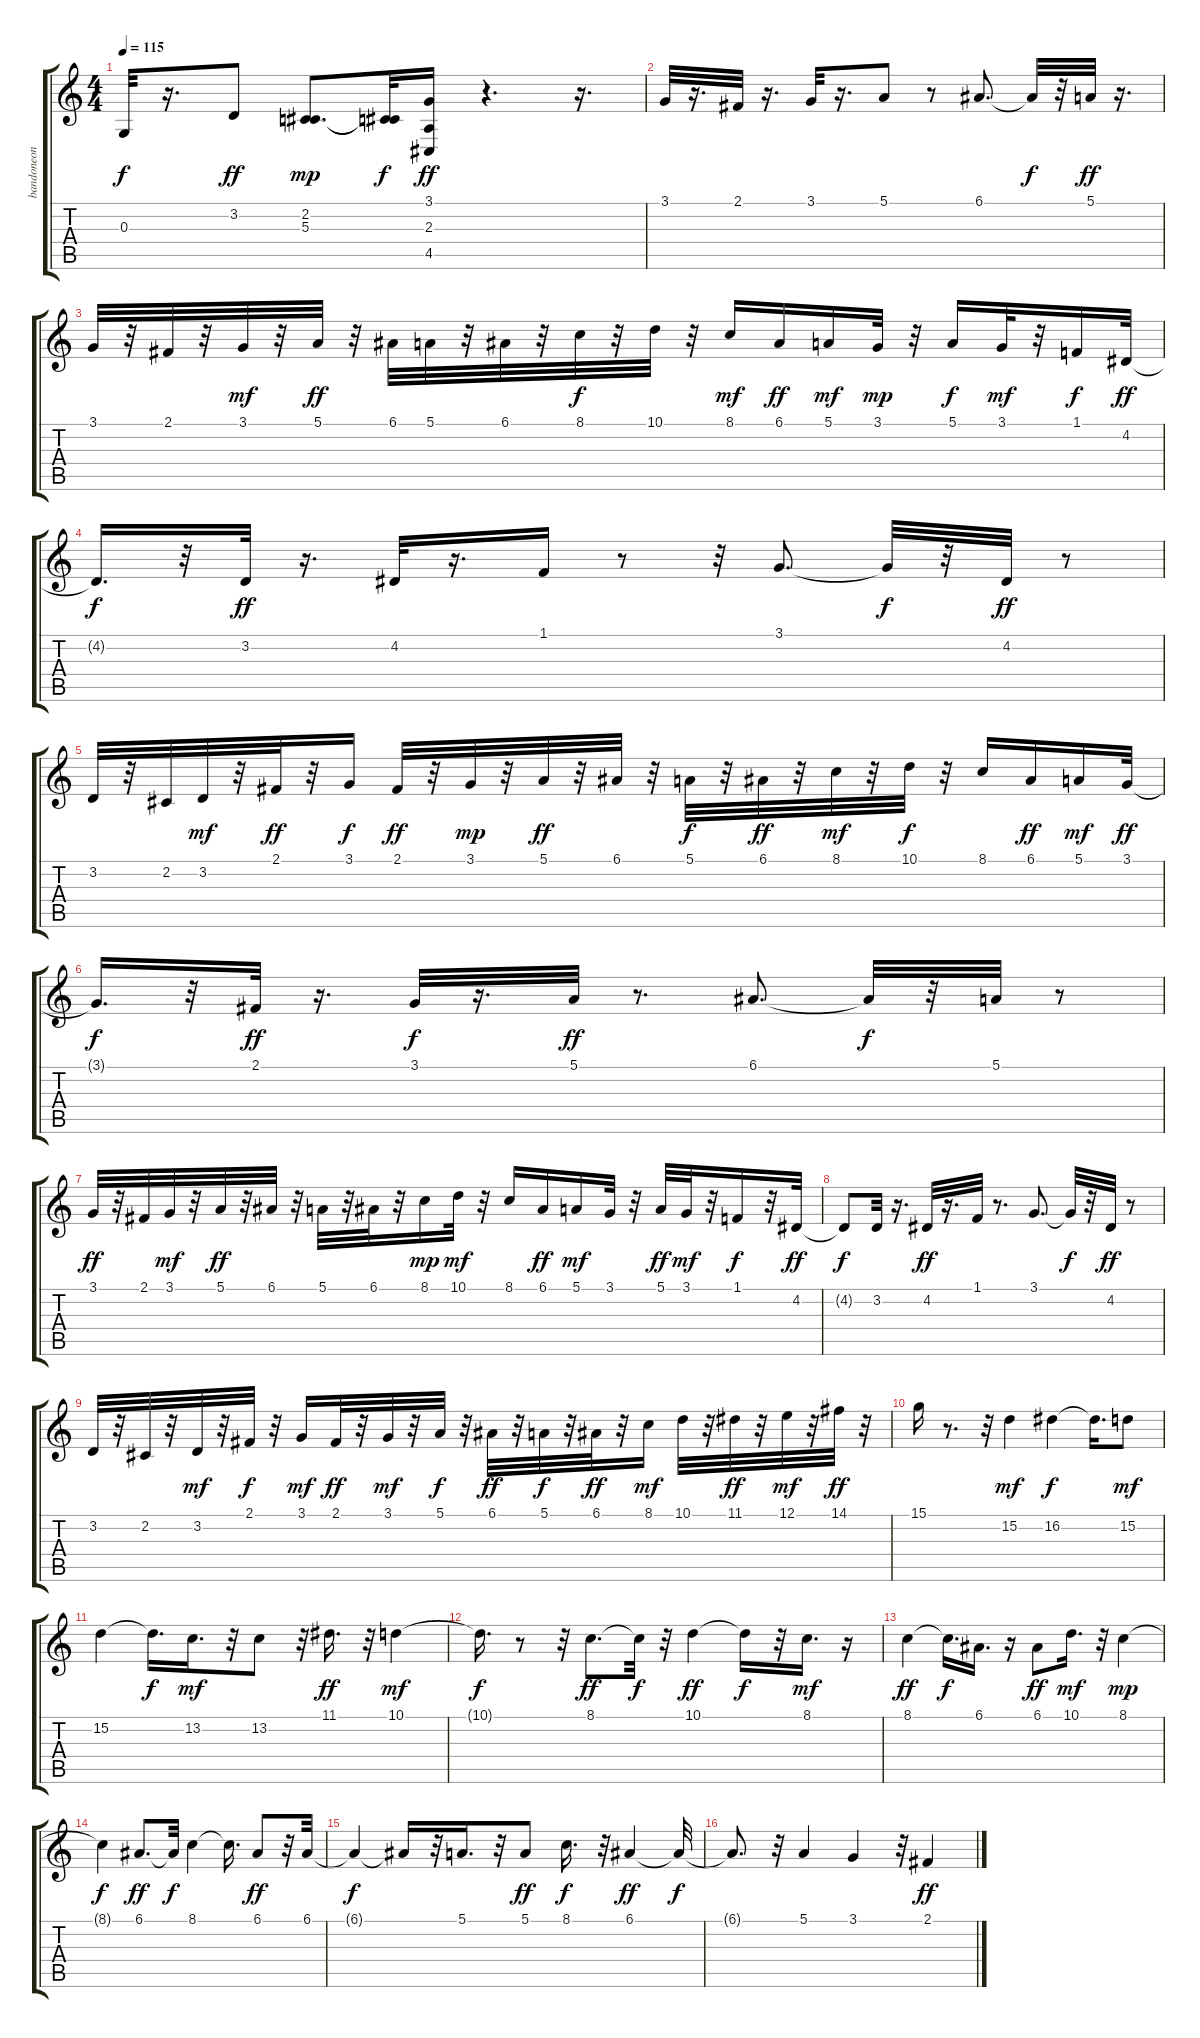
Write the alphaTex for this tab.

\track ("bandoneon" "bandoneon") {instrument accordion}
\staff {score tabs}
\tuning (E4 B3 G3 D3 A2 E2) {hide}
\ts (4 4)
\tempo 115
\clef g2
\ks c
0.3.32{dy f} r.16{d} 3.2.8{dy ff} (2.2 5.3).8{d dy mp} (2.2{t} 5.3{t}).32{dy f} (3.1 2.3 4.5).16{dy ff} r.4{d} r.16{d} |
3.1.32 r.16{d} 2.1.32 r.16{d} 3.1.32 r.16{d} 5.1.8 r.8 6.1.8{d} 6.1{t}.32{dy f} r.32 5.1.32{dy ff} r.16{d} |
3.1.32 r.32 2.1.32 r.32 3.1.32{dy mf} r.32 5.1.32{dy ff} r.32 6.1.32 5.1.32 r.32 6.1.32 r.32 8.1.32{dy f} r.32 10.1.32 r.32 8.1.16{dy mf} 6.1.16{dy ff} 5.1.16{dy mf} 3.1.32{dy mp} r.32 5.1.16{dy f} 3.1.32{dy mf} r.32 1.1.16{dy f} 4.2.32{dy ff} |
4.2{t}.16{d dy f} r.32 3.2.32{dy ff} r.16{d} 4.2.32 r.16{d} 1.1.16 r.8 r.32 3.1.8{d} 3.1{t}.32{dy f} r.32 4.2.32{dy ff} r.8 |
3.2.32 r.32 2.2.32 3.2.32{dy mf} r.32 2.1.32{dy ff} r.32 3.1.16{dy f} 2.1.32{dy ff} r.32 3.1.32{dy mp} r.32 5.1.32{dy ff} r.32 6.1.32 r.32 5.1.32{dy f} r.32 6.1.32{dy ff} r.32 8.1.32{dy mf} r.32 10.1.32{dy f} r.32 8.1.16 6.1.16{dy ff} 5.1.16{dy mf} 3.1.32{dy ff} |
3.1{t}.16{d dy f} r.32 2.1.32{dy ff} r.16{d} 3.1.32{dy f} r.16{d} 5.1.32{dy ff} r.8{d} 6.1.8{d} 6.1{t}.32{dy f} r.32 5.1.32 r.8 |
3.1.32{dy ff} r.32 2.1.32 3.1.32{dy mf} r.32 5.1.32{dy ff} r.32 6.1.32 r.32 5.1.32 r.32 6.1.32 r.32 8.1.16{dy mp} 10.1.32{dy mf} r.32 8.1.16 6.1.16{dy ff} 5.1.16{dy mf} 3.1.32 r.32 5.1.32{dy ff} 3.1.32{dy mf} r.32 1.1.16{dy f} r.32 4.2.32{dy ff} |
4.2{t}.8{dy f} 3.2.32 r.16{d} 4.2.32{dy ff} r.16{d} 1.1.32 r.8{d} 3.1.8{d} 3.1{t}.32{dy f} r.32 4.2.32{dy ff} r.8 |
3.2.32 r.32 2.2.32 r.32 3.2.32{dy mf} r.32 2.1.32{dy f} r.32 3.1.16{dy mf} 2.1.32{dy ff} r.32 3.1.32{dy mf} r.32 5.1.32{dy f} r.32 6.1.32{dy ff} r.32 5.1.32{dy f} r.32 6.1.32{dy ff} r.32 8.1.16{dy mf} 10.1.32 r.32 11.1.32{dy ff} r.32 12.1.32{dy mf} r.32 14.1.32{dy ff} r.32 |
15.1.16 r.8{d} r.32 15.2.4{dy mf} 16.2.4{dy f} 16.2{t}.16{d} 15.2.8{dy mf} |
15.2.4 15.2{t}.16{d dy f} 13.2.16{d dy mf} r.32 13.2.8 r.32 11.1.16{d dy ff} r.32 10.1.4{dy mf} |
10.1{t}.16{d dy f} r.8 r.32 8.1.8{d dy ff} 8.1{t}.32{dy f} r.32 10.1.4{dy ff} 10.1{t}.16{dy f} r.32 8.1.16{d dy mf} r.16 |
8.1.4{dy ff} 8.1{t}.16{d dy f} 6.1.16{d} r.16 6.1.8{dy ff} 10.1.16{d dy mf} r.32 8.1.4{dy mp} |
8.1{t}.4{dy f} 6.1.8{d dy ff} 6.1{t}.32{dy f} 8.1.4 8.1{t}.16{d} 6.1.8{dy ff} r.32 6.1.32 |
6.1{t}.4{dy f} 6.1{t}.16 r.32 5.1.16{d} r.32 5.1.8{dy ff} 8.1.16{d dy f} r.32 6.1.4{dy ff} 6.1{t}.32{dy f} |
6.1{t}.8{d} r.32 5.1.4 3.1.4 r.32 2.1.4{dy ff}
